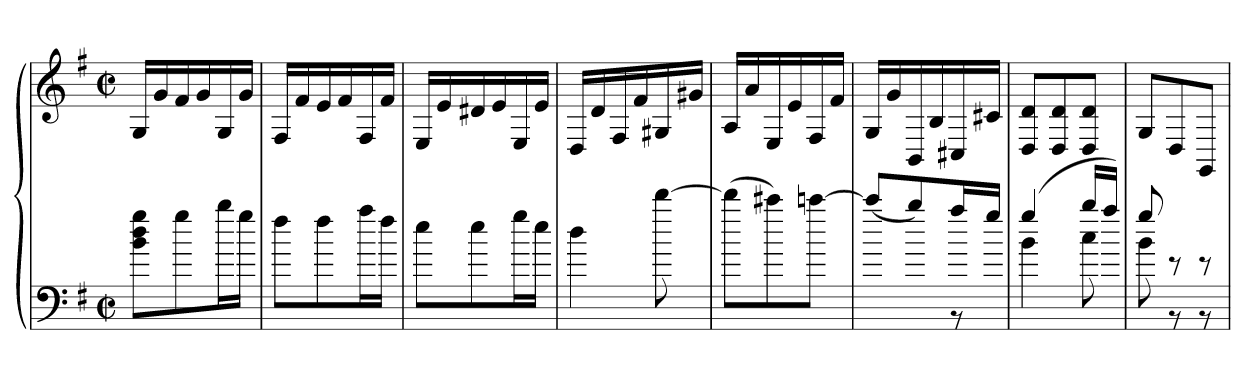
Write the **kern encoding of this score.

**kern	**kern
*part1	*part1
*staff2	*staff1
*clefF4	*clefG2
*k[f#]	*k[f#]
*G:	*G:
*M3/8	*M3/8
*met(c|)	*met(c|)
=	=
8b 8dd 8ggL	16GLL
.	16g
8gg	16f#
.	16g
16bbL	16G
16ggJJ	16gJJ
=	=
8ff#L	16F#LL
.	16f#
8ff#	16e
.	16f#
16aaL	16F#
16ff#JJ	16f#JJ
=	=
8eeL	16ELL
.	16e
8ee	16d#X
.	16e
16ggL	16E
16eeJJ	16eJJ
=	=
4dd	16DLL
.	16d
.	16F#
.	16f#
[8ddd	16G#X
.	16g#XJJ
=	=
(8dddL]	16ALL
.	16a
8ccc#X)	16E
.	16e
[8cccnJ	16F#
.	16f#JJ
=	=
*^	*
(8cccL]	4ryy	16GLL
.	.	16g
8bb)	.	16BB
.	.	16B
16aaL	8r	16C#X
16ggJJ	.	16c#XJJ
=	=	=
(4gg	4b	8D 8dL
.	.	8D 8d
16bbLL	8cc	8D 8dJ
16aaJJ)	.	.
=	=	=
8gg	8b	8GL
8r	8r	8D
8r	8r	8GGJ
*v	*v	*
=	=
*-	*-
